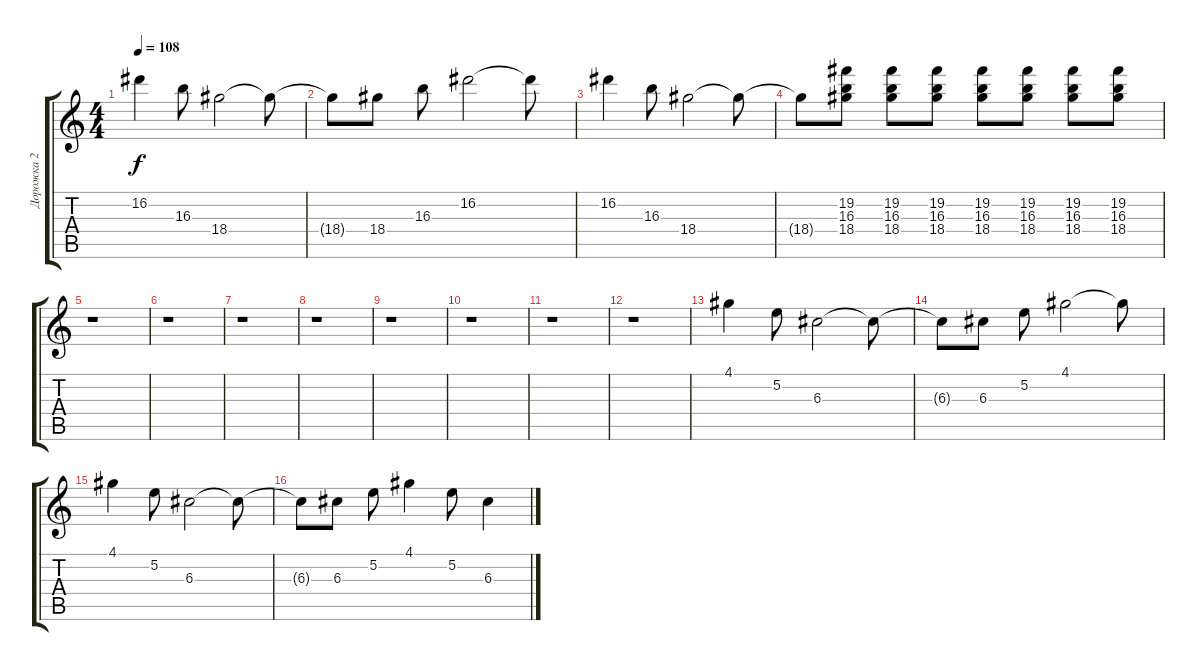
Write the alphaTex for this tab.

\track ("Дорожка 2" "Дорожка 2") {instrument electricguitarjazz}
\staff {score tabs}
\tuning (E4 B3 G3 D3 A2 D2) {hide}
\ts (4 4)
\tempo 108
\clef g2
\ks c
16.2.4{dy f} 16.3.8 18.4.2 18.4{t}.8 |
18.4{t}.8 18.4.8 16.3.8 16.2.2 16.2{t}.8 |
16.2.4 16.3.8 18.4.2 18.4{t}.8 |
18.4{t}.8 (19.2 16.3 18.4).8 (19.2 16.3 18.4).8 (19.2 16.3 18.4).8 (19.2 16.3 18.4).8 (19.2 16.3 18.4).8 (19.2 16.3 18.4).8 (19.2 16.3 18.4).8 |
r.1 |
r.1 |
r.1 |
r.1 |
r.1 |
r.1 |
r.1 |
r.1 |
4.1.4 5.2.8 6.3.2 6.3{t}.8 |
6.3{t}.8 6.3.8 5.2.8 4.1.2 4.1{t}.8 |
4.1.4 5.2.8 6.3.2 6.3{t}.8 |
6.3{t}.8 6.3.8 5.2.8 4.1.4 5.2.8 6.3.4
